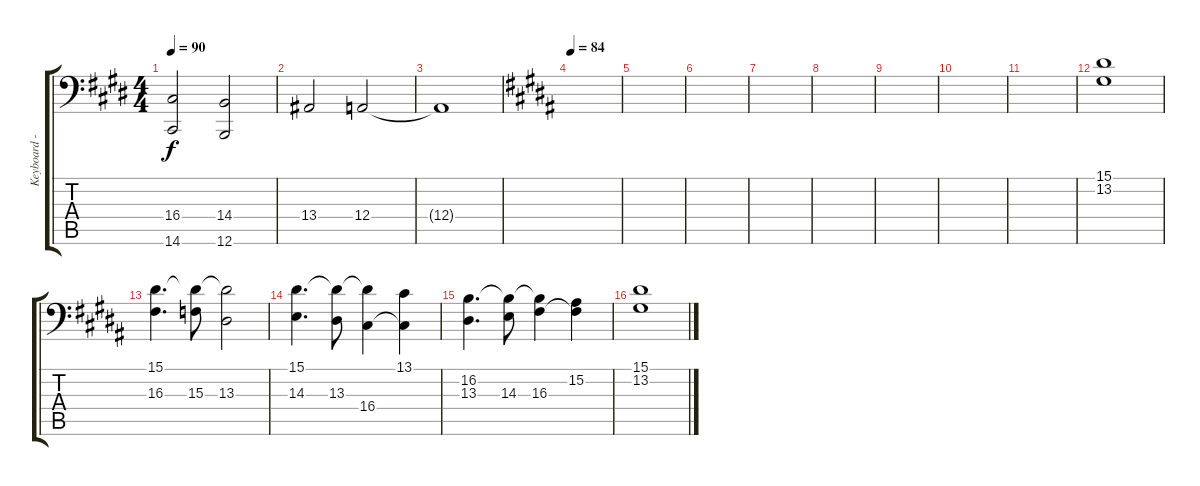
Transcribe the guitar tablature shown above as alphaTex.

\track ("Keyboard - Jordan Rudess" "Keyboard -") {instrument acousticgrandpiano}
\staff {score tabs}
\tuning (C3 G2 D2 A1 E1 B0) {hide}
\ts (4 4)
\tempo 90
\clef f4
\ks e
(16.4 14.6).2{dy f} (14.4 12.6).2 |
13.4.2 12.4.2 |
12.4{t}.1 |
\tempo 84
\ks b
|
|
|
|
|
|
|
|
(15.1 13.2).1{instrument stringensemble1} |
(15.1 16.3).4{d} (15.1{t} 15.3).8 (15.1{t} 13.3).2 |
(15.1 14.3).4{d} (15.1{t} 13.3).8 (15.1{t} 16.4).4 (13.1 16.4{t}).4 |
(16.2 13.3).4{d} (16.2{t} 14.3).8 (16.2{t} 16.3).4 (15.2 16.3{t}).4 |
(15.1 13.2).1
